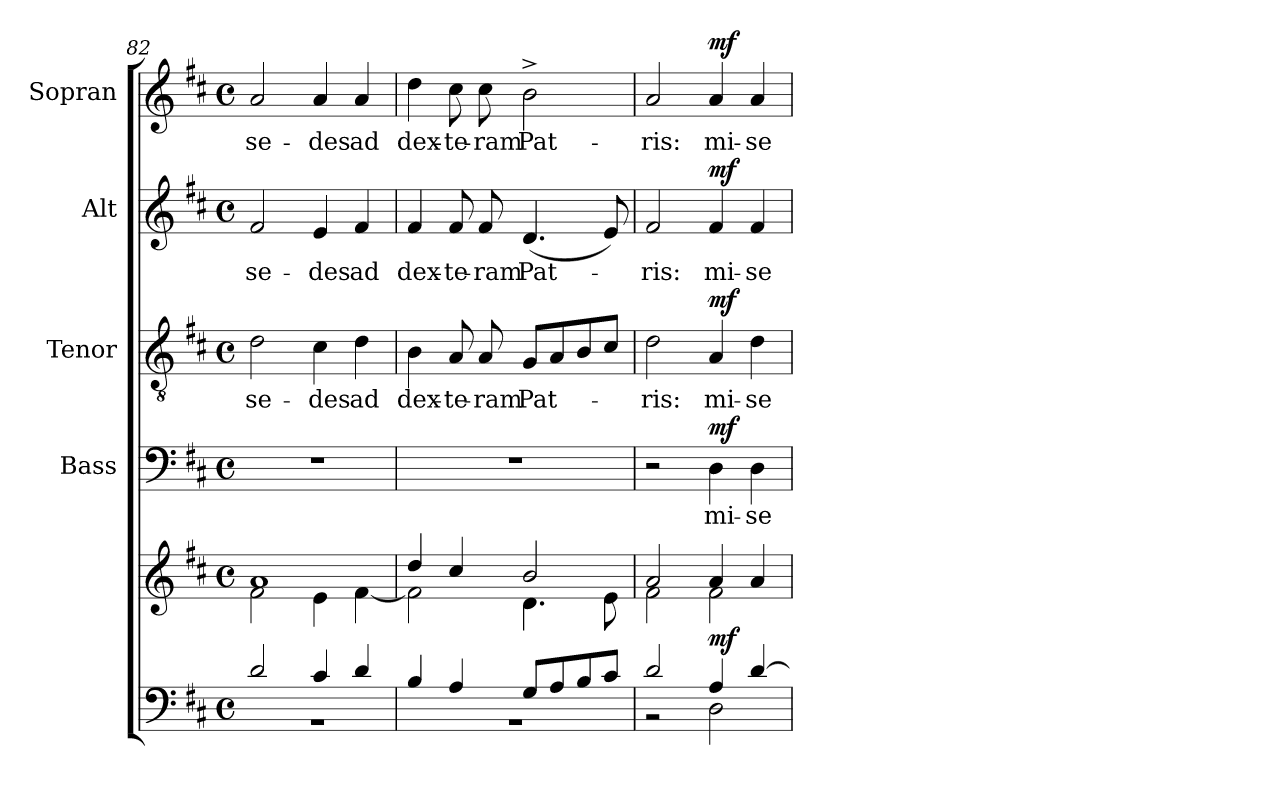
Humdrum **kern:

**kern	**kern	**dynam	**kern	**text	**dynam	**kern	**text	**dynam	**kern	**text	**dynam	**kern	**text	**dynam
*part5	*part5	*part5	*part4	*part4	*part4	*part3	*part3	*part3	*part2	*part2	*part2	*part1	*part1	*part1
*staff6	*staff5	*staff5/6	*staff4	*staff4	*staff4	*staff3	*staff3	*staff3	*staff2	*staff2	*staff2	*staff1	*staff1	*staff1
*	*	*	*I"Bass	*	*	*I"Tenor	*	*	*I"Alt	*	*	*I"Sopran	*	*
*	*	*	*I'B.	*	*	*I'T.	*	*	*I'A.	*	*	*I'S.	*	*
*clefF4	*clefG2	*	*clefF4	*	*	*clefGv2	*	*	*clefG2	*	*	*clefG2	*	*
*k[f#c#]	*k[f#c#]	*	*k[f#c#]	*	*	*k[f#c#]	*	*	*k[f#c#]	*	*	*k[f#c#]	*	*
*D:	*D:	*	*D:	*	*	*D:	*	*	*D:	*	*	*D:	*	*
*M4/4	*M4/4	*	*M4/4	*	*	*M4/4	*	*	*M4/4	*	*	*M4/4	*	*
*met(c)	*met(c)	*	*met(c)	*	*	*met(c)	*	*	*met(c)	*	*	*met(c)	*	*
=82	=82	=82	=82	=82	=82	=82	=82	=82	=82	=82	=82	=82	=82	=82
*^	*^	*	*	*	*	*	*	*	*	*	*	*	*	*
!	!	!	!	!	!	!	!	!	!LO:LY:b	!	!	!LO:LY:b	!	!	!LO:LY:b	!
2d/	1rBB	1a	2f#\	.	1r	.	.	2d\	se-	.	2f#/	se-	.	2a/	se-	.
!	!	!	!	!	!	!	!	!	!LO:LY:b	!	!	!LO:LY:b	!	!	!LO:LY:b	!
4c#/	.	.	4e\	.	.	.	.	4c#\	-des	.	4e/	-des	.	4a/	-des	.
!	!	!	!	!	!	!	!	!	!LO:LY:b	!	!	!LO:LY:b	!	!	!LO:LY:b	!
4d/	.	.	[<4f#\	.	.	.	.	4d\	ad	.	4f#/	ad	.	4a/	ad	.
=83	=83	=83	=83	=83	=83	=83	=83	=83	=83	=83	=83	=83	=83	=83	=83	=83
!	!	!	!	!	!	!	!	!	!LO:LY:b	!	!	!LO:LY:b	!	!	!LO:LY:b	!
4B/	1rBB	4dd/	2f#\]	.	1r	.	.	4B\	dex-	.	4f#/	dex-	.	4dd\	dex-	.
!	!	!	!	!	!	!	!	!	!LO:LY:b	!	!	!LO:LY:b	!	!	!LO:LY:b	!
4A/	.	4cc#/	.	.	.	.	.	8A/	-te-	.	8f#/	-te-	.	8cc#\	-te-	.
!	!	!	!	!	!	!	!	!	!LO:LY:b	!	!	!LO:LY:b	!	!	!LO:LY:b	!
.	.	.	.	.	.	.	.	8A/	-ram	.	8f#/	-ram	.	8cc#\	-ram	.
!	!	!	!	!	!	!	!	!	!LO:LY:b	!	!	!LO:LY:b	!	!	!LO:LY:b	!
8G/L	.	2b/	4.d\	.	.	.	.	8G/L	Pat-	.	(<4.d/	Pat-	.	2b^>\	Pat-	.
8A/	.	.	.	.	.	.	.	8A/	.	.	.	.	.	.	.	.
8B/	.	.	.	.	.	.	.	8B/	.	.	.	.	.	.	.	.
8c#/J	.	.	8e\	.	.	.	.	8c#/J	.	.	8e/)	.	.	.	.	.
=84	=84	=84	=84	=84	=84	=84	=84	=84	=84	=84	=84	=84	=84	=84	=84	=84
!	!	!	!	!	!	!	!	!	!LO:LY:b	!	!	!LO:LY:b	!	!	!LO:LY:b	!
2d/	2r	2a/	2f#\	.	2r	.	.	2d\	-ris:	.	2f#/	-ris:	.	2a/	-ris:	.
!	!	!	!	!LO:DY:b	!	!LO:LY:b	!LO:DY:a	!	!LO:LY:b	!LO:DY:a	!	!LO:LY:b	!LO:DY:a	!	!LO:LY:b	!LO:DY:a
4A/	2D\	4a/	2f#\	mf	4D\	mi-	mf	4A/	mi-	mf	4f#/	mi-	mf	4a/	mi-	mf
!	!	!	!	!	!	!LO:LY:b	!	!	!LO:LY:b	!	!	!LO:LY:b	!	!	!LO:LY:b	!
[>4d/	.	4a/	.	.	4D\	-se-	.	4d\	-se-	.	4f#/	-se-	.	4a/	-se-	.
*v	*v	*	*	*	*	*	*	*	*	*	*	*	*	*	*	*
*	*v	*v	*	*	*	*	*	*	*	*	*	*	*	*	*
=	=	=	=	=	=	=	=	=	=	=	=	=	=	=
*-	*-	*-	*-	*-	*-	*-	*-	*-	*-	*-	*-	*-	*-	*-
